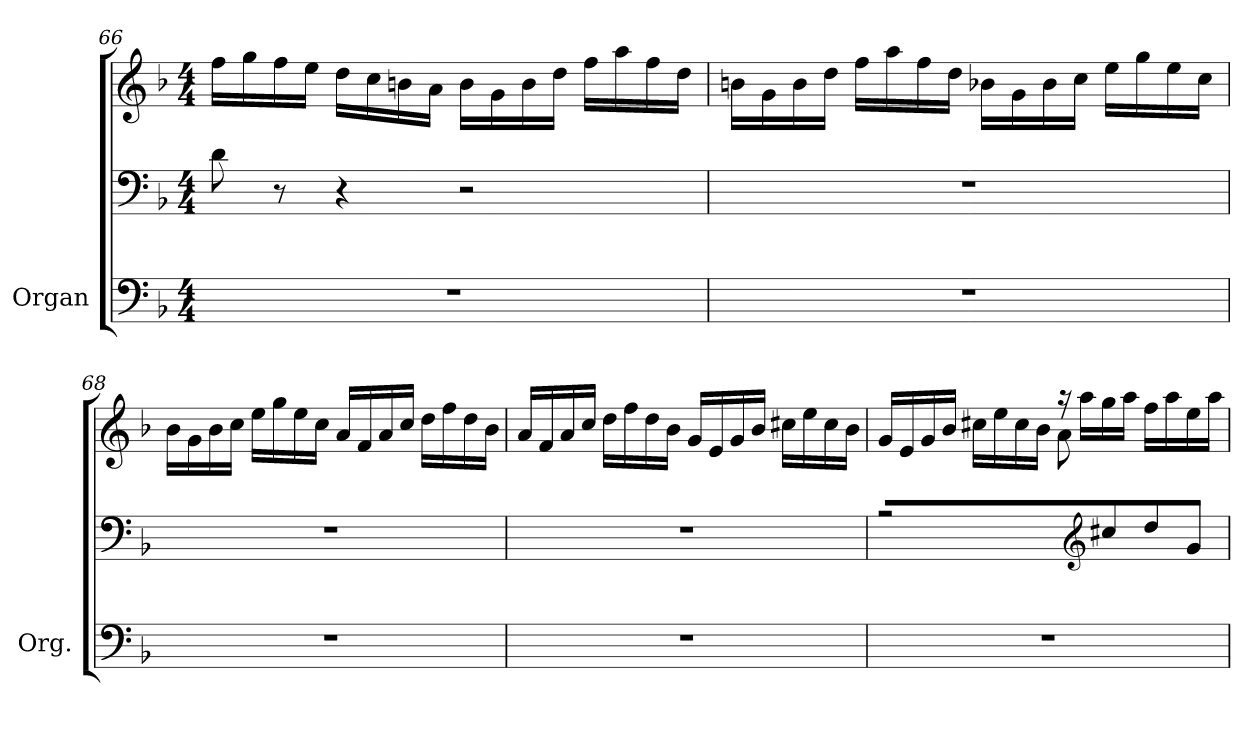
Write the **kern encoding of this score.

**kern	**kern	**kern
*part1	*part1	*part1
*staff3	*staff2	*staff1
*I"Organ	*	*
*I'Org.	*	*
*clefF4	*clefF4	*clefG2
*k[b-]	*k[b-]	*k[b-]
*F:	*F:	*F:
*M4/4	*M4/4	*M4/4
=66	=66	=66
1r	8d\	16ff\LL
.	.	16gg\
.	8r	16ff\
.	.	16ee\JJ
.	4r	16dd\LL
.	.	16cc\
.	.	16bn\
.	.	16a\JJ
.	2r	16b\LL
.	.	16g\
.	.	16b\
.	.	16dd\JJ
.	.	16ff\LL
.	.	16aa\
.	.	16ff\
.	.	16dd\JJ
!!LO:LB:g=z
=67	=67	=67
1r	1r	16bn\LL
.	.	16g\
.	.	16b\
.	.	16dd\JJ
.	.	16ff\LL
.	.	16aa\
.	.	16ff\
.	.	16dd\JJ
.	.	16b-X\LL
.	.	16g\
.	.	16b-\
.	.	16cc\JJ
.	.	16ee\LL
.	.	16gg\
.	.	16ee\
.	.	16cc\JJ
=68	=68	=68
1r	1r	16b-\LL
.	.	16g\
.	.	16b-\
.	.	16cc\JJ
.	.	16ee\LL
.	.	16gg\
.	.	16ee\
.	.	16cc\JJ
.	.	16a/LL
.	.	16f/
.	.	16a/
.	.	16cc/JJ
.	.	16dd\LL
.	.	16ff\
.	.	16dd\
.	.	16b-\JJ
!!LO:LB:g=z
=69	=69	=69
1r	1r	16a/LL
.	.	16f/
.	.	16a/
.	.	16cc/JJ
.	.	16dd\LL
.	.	16ff\
.	.	16dd\
.	.	16b-\JJ
.	.	16g/LL
.	.	16e/
.	.	16g/
.	.	16b-/JJ
.	.	16cc#X\LL
.	.	16ee\
.	.	16cc#\
.	.	16b-\JJ
=70	=70	=70
*	*	*^
1r	2r	16g/LL	2ryy
.	.	16e/	.
.	.	16g/	.
.	.	16b-/JJ	.
.	.	16cc#X\LL	.
.	.	16ee\	.
.	.	16cc#\	.
.	.	16b-\JJ	.
.	8ryy	16r	8a\L
.	.	16aa\LL	.
*	*clefG2	*	*
.	8cc#X/	16gg\	4.ryy
.	.	16aa\JJ	.
.	8dd/	16ff\LL	.
.	.	16aa\	.
.	8g/J	16ee\	.
.	.	16aa\JJ	.
*	*	*v	*v
=	=	=
*-	*-	*-
